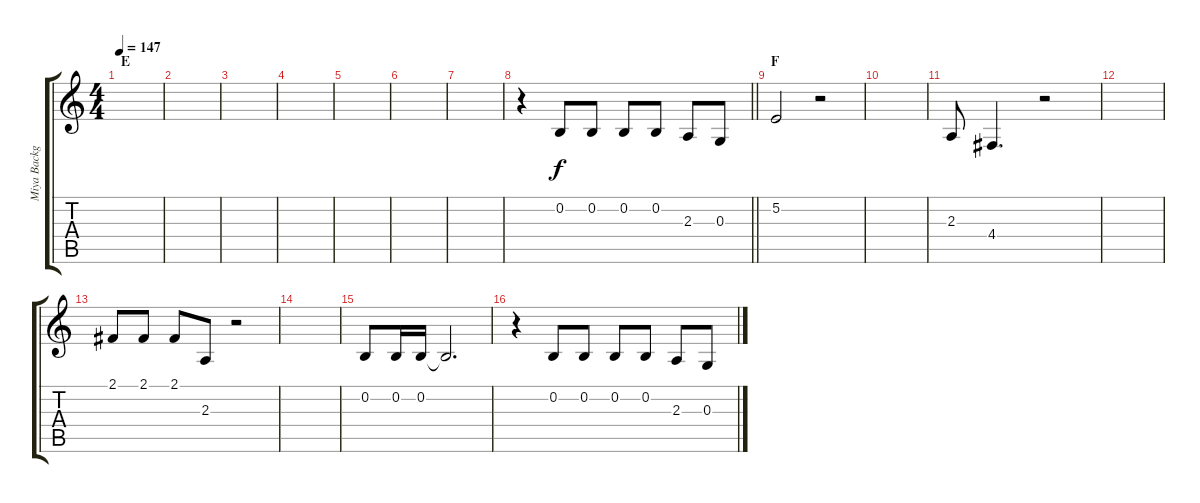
\track ("Miya Background Vocals" "Miya Backg") {instrument oboe}
\staff {score tabs}
\tuning (E4 B3 G3 D3 A2 E2) {hide}
\ts (4 4)
\section ("" "E")
\tempo 147
\clef g2
\ks c
|
|
|
|
|
|
|
\barLineRight lightlight
r.4 0.2.8 0.2.8 0.2.8 0.2.8 2.3.8 0.3.8 |
\section ("" "F")
5.2.2 r.2 |
|
2.3.8 4.4.4{d} r.2 |
|
2.1.8 2.1.8 2.1.8 2.3.8 r.2 |
|
0.2.8 0.2.16 0.2.16 0.2{t}.2{d} |
r.4 0.2.8 0.2.8 0.2.8 0.2.8 2.3.8 0.3.8
